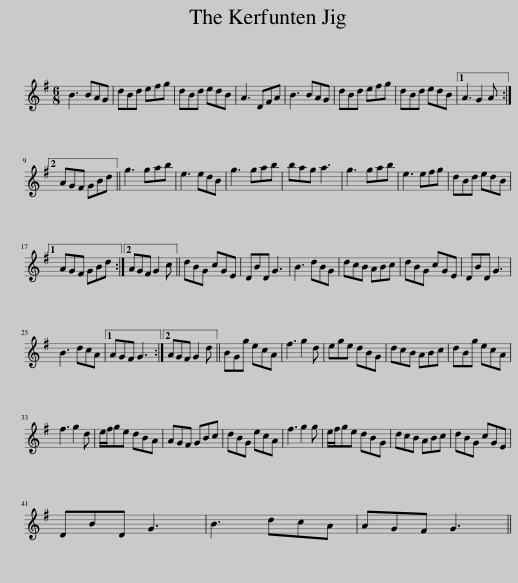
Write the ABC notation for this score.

X:1
L:1/8
M:6/8
I:linebreak $
K:G
V:1 treble
V:1
 B3 BAG | dBd efg | dBd edB | A3 DFA | B3 BAG | %5
 dBd efg | dBd edB |1 A3 G2 A :|2$ AGF GBd || g3 gab | %10
 e3 edB | g3 gab | bag a3 | g3 gab | e3 efg | %15
 dBd edB |1$ AGF GBd :|2 AGF G2 c || dBG cGE | DBD G3 | %20
 B3 dBG | dcB ABc | dBG cGE | DBD G3 |$ B3 dcA |1 %25
 AGF G3 :|2 AGF G2 d || BGg ecA | f3 g2 d | ege dBG | %30
 dcB ABc | dBg ecA |$ f3 g2 d | e/f/ge dBA | AGF GBc | %35
 dBG ecA | f3 g2 g | e/f/ge dBG | dcB ABc | dBG cGE |$ %40
 DBD G3 | B3 dcA | AGF G3 || %43
